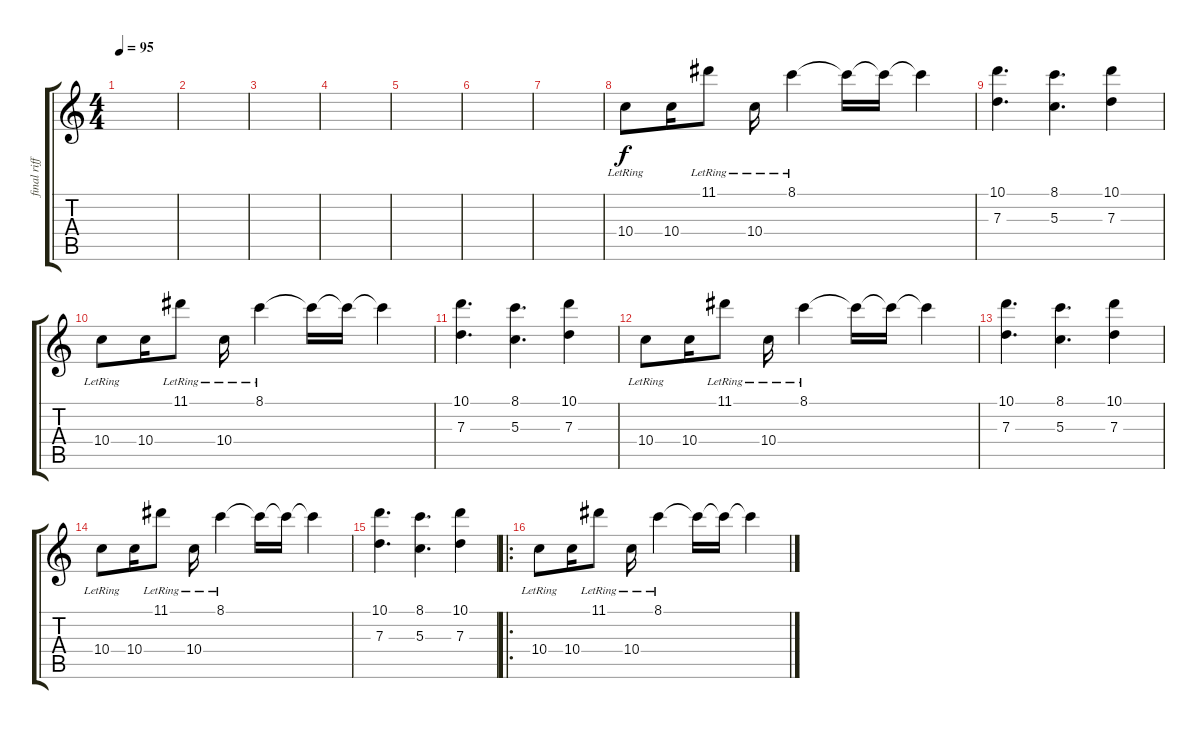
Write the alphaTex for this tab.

\track ("final riff" "final riff") {instrument acousticguitarsteel}
\staff {score tabs}
\tuning (E4 B3 G3 D3 A2 E2) {hide}
\ts (4 4)
\tempo 95
\clef g2
\ks c
|
|
|
|
|
|
|
10.4{lr}.8 10.4.16 11.1{lr}.8 10.4{lr}.16 8.1{lr}.4 8.1{t}.16 8.1{t}.16 8.1{t}.4 |
(10.1 7.3).4{d} (8.1 5.3).4{d} (10.1 7.3).4 |
10.4{lr}.8 10.4.16 11.1{lr}.8 10.4{lr}.16 8.1{lr}.4 8.1{t}.16 8.1{t}.16 8.1{t}.4 |
(10.1 7.3).4{d} (8.1 5.3).4{d} (10.1 7.3).4 |
10.4{lr}.8 10.4.16 11.1{lr}.8 10.4{lr}.16 8.1{lr}.4 8.1{t}.16 8.1{t}.16 8.1{t}.4 |
(10.1 7.3).4{d} (8.1 5.3).4{d} (10.1 7.3).4 |
10.4{lr}.8 10.4.16 11.1{lr}.8 10.4{lr}.16 8.1{lr}.4 8.1{t}.16 8.1{t}.16 8.1{t}.4 |
(10.1 7.3).4{d} (8.1 5.3).4{d} (10.1 7.3).4 |
\ro
10.4{lr}.8 10.4.16 11.1{lr}.8 10.4{lr}.16 8.1{lr}.4 8.1{t}.16 8.1{t}.16 8.1{t}.4
